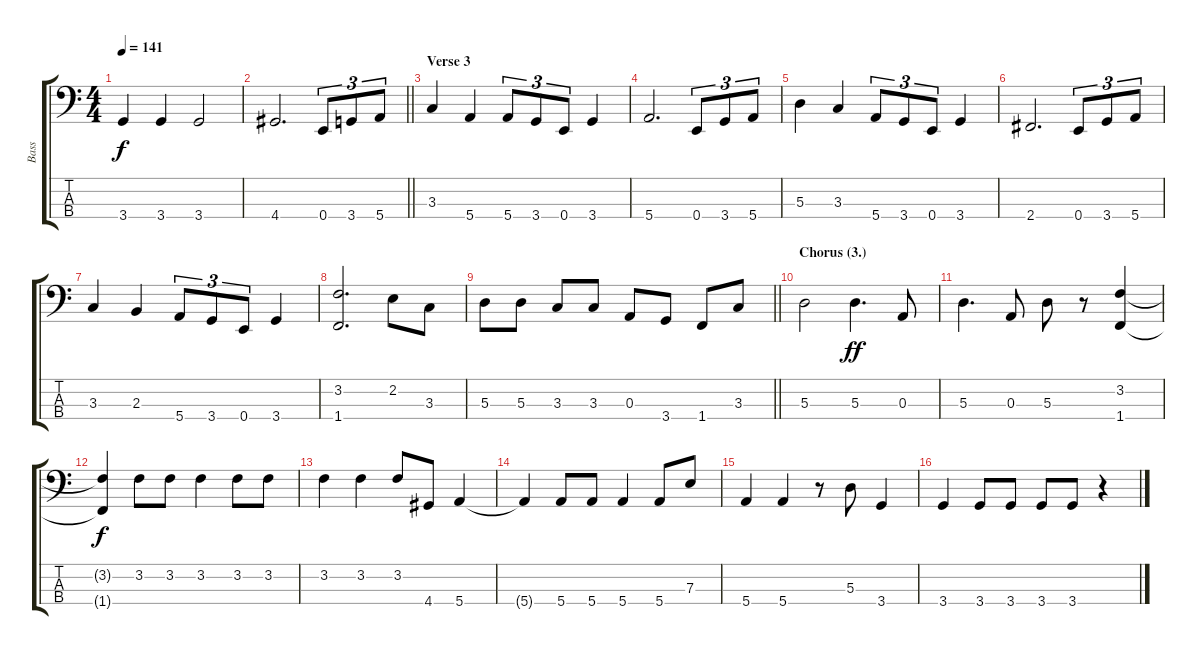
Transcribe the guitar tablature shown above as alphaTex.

\track ("Bass" "Bass") {instrument electricbassfinger}
\staff {score tabs}
\tuning (G2 D2 A1 E1) {hide}
\ts (4 4)
\tempo 141
\clef f4
\ks c
3.4.4{dy f} 3.4.4 3.4.2 |
\barLineRight lightlight
4.4.2{d} 0.4.8{tu (3 2)} 3.4.8{tu (3 2)} 5.4.8{tu (3 2)} |
\section ("" "Verse 3")
3.3.4{volume 12} 5.4.4 5.4.8{tu (3 2)} 3.4.8{tu (3 2)} 0.4.8{tu (3 2)} 3.4.4 |
5.4.2{d} 0.4.8{tu (3 2)} 3.4.8{tu (3 2)} 5.4.8{tu (3 2)} |
5.3.4 3.3.4 5.4.8{tu (3 2)} 3.4.8{tu (3 2)} 0.4.8{tu (3 2)} 3.4.4 |
2.4.2{d} 0.4.8{tu (3 2)} 3.4.8{tu (3 2)} 5.4.8{tu (3 2)} |
3.3.4 2.3.4 5.4.8{tu (3 2)} 3.4.8{tu (3 2)} 0.4.8{tu (3 2)} 3.4.4 |
(3.2 1.4).2{d} 2.2.8 3.3.8 |
\barLineRight lightlight
5.3.8 5.3.8 3.3.8 3.3.8 0.3.8 3.4.8 1.4.8 3.3.8 |
\section ("" "Chorus (3.)")
5.3.2{volume 13} 5.3.4{d dy ff} 0.3.8 |
5.3.4{d} 0.3.8 5.3.8 r.8 (3.2 1.4).4 |
(3.2{t} 1.4{t}).4{dy f} 3.2.8 3.2.8 3.2.4 3.2.8 3.2.8 |
3.2.4 3.2.4 3.2.8 4.4.8 5.4.4 |
5.4{t}.4 5.4.8 5.4.8 5.4.4 5.4.8 7.3.8 |
5.4.4 5.4.4 r.8 5.3.8 3.4.4 |
3.4.4{txt ""} 3.4.8 3.4.8 3.4.8 3.4.8 r.4
